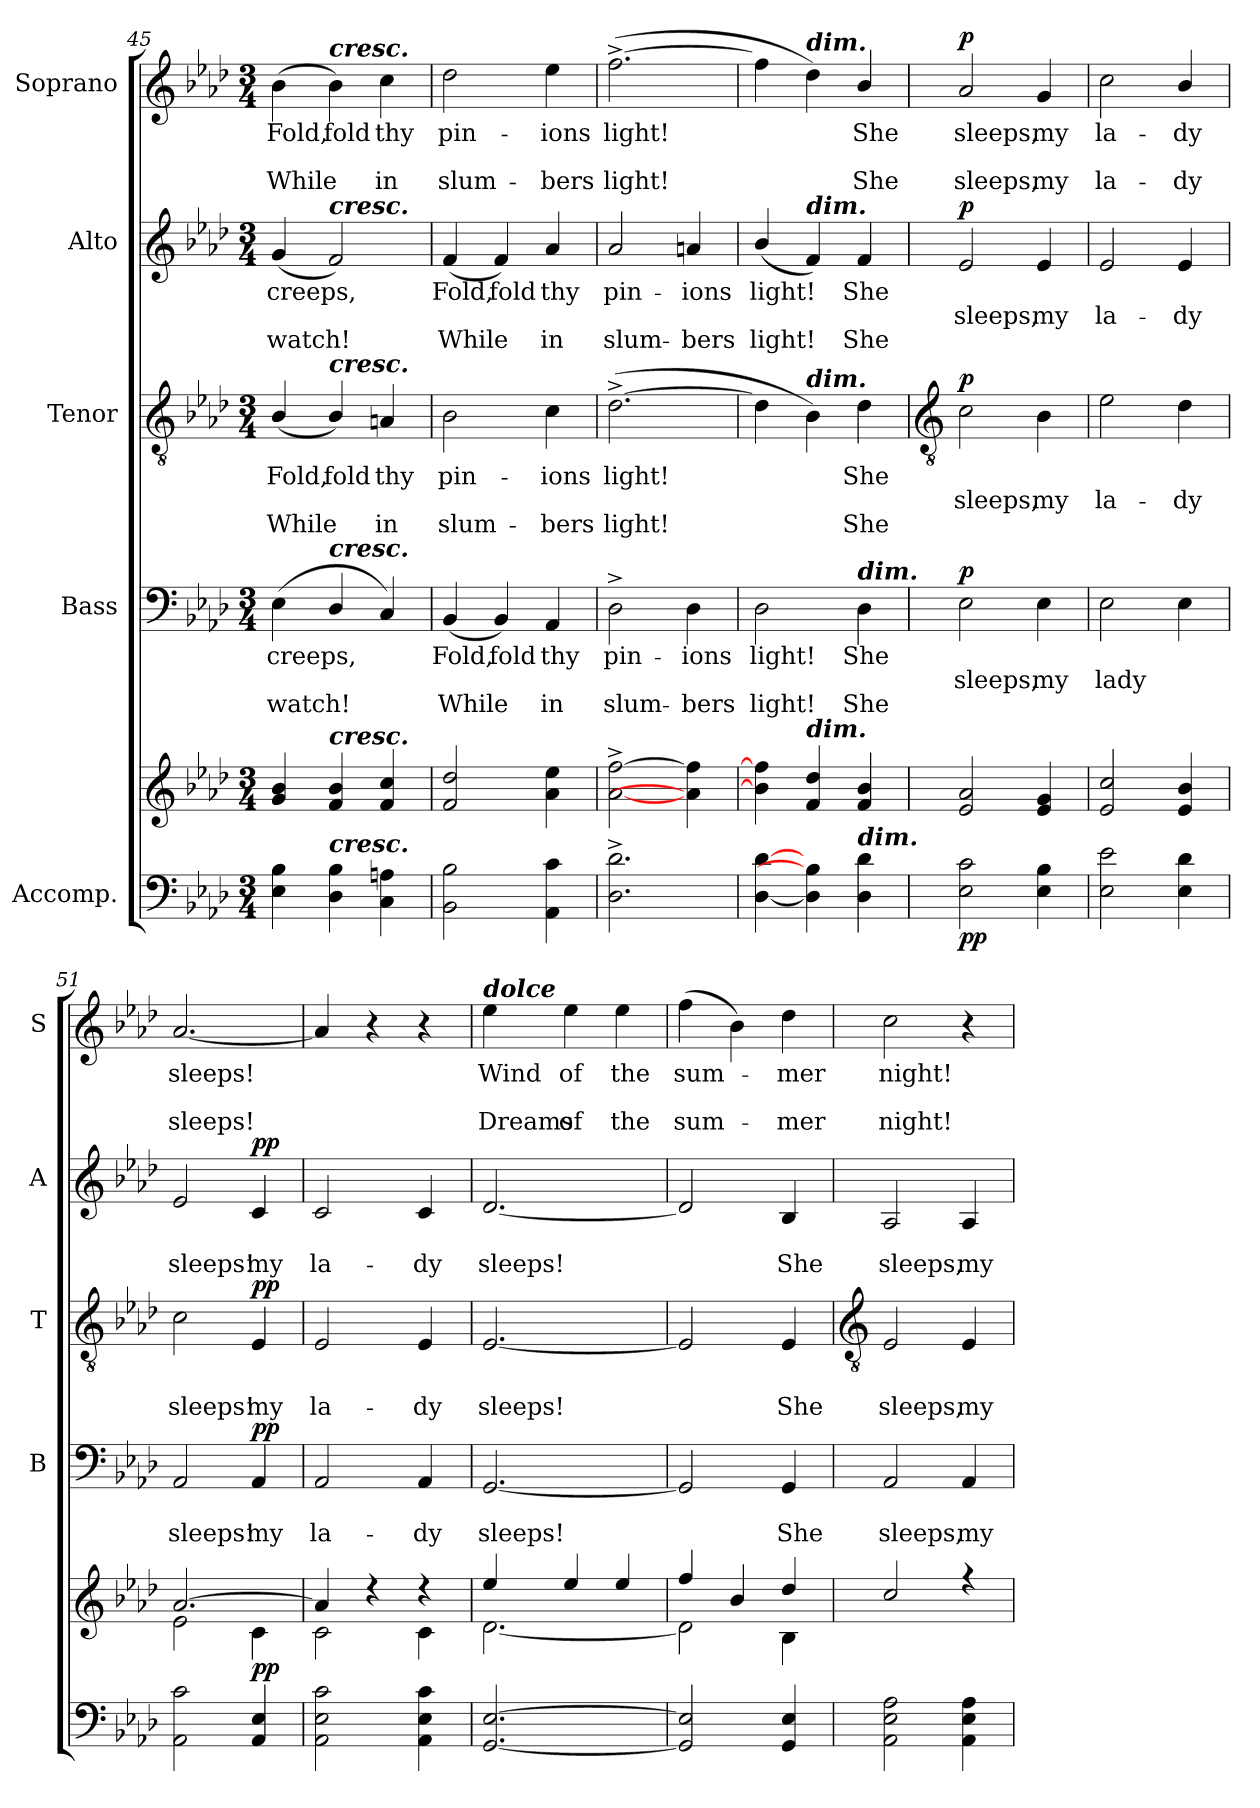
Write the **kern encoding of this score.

**kern	**kern	**dynam	**kern	**text	**text	**text	**dynam	**kern	**text	**text	**text	**dynam	**kern	**text	**text	**text	**dynam	**kern	**text	**text	**text	**dynam
*part5	*part5	*part5	*part4	*part4	*part4	*part4	*part4	*part3	*part3	*part3	*part3	*part3	*part2	*part2	*part2	*part2	*part2	*part1	*part1	*part1	*part1	*part1
*staff6	*staff5	*staff5/6	*staff4	*staff4	*staff4	*staff4	*staff4	*staff3	*staff3	*staff3	*staff3	*staff3	*staff2	*staff2	*staff2	*staff2	*staff2	*staff1	*staff1	*staff1	*staff1	*staff1
*I"Accomp.	*	*	*I"Bass	*	*	*	*	*I"Tenor	*	*	*	*	*I"Alto	*	*	*	*	*I"Soprano	*	*	*	*
*	*	*	*I'B	*	*	*	*	*I'T	*	*	*	*	*I'A	*	*	*	*	*I'S	*	*	*	*
*clefF4	*clefG2	*	*clefF4	*	*	*	*	*clefGv2	*	*	*	*	*clefG2	*	*	*	*	*clefG2	*	*	*	*
*k[b-e-a-d-]	*k[b-e-a-d-]	*	*k[b-e-a-d-]	*	*	*	*	*k[b-e-a-d-]	*	*	*	*	*k[b-e-a-d-]	*	*	*	*	*k[b-e-a-d-]	*	*	*	*
*A-:	*A-:	*	*A-:	*	*	*	*	*A-:	*	*	*	*	*A-:	*	*	*	*	*A-:	*	*	*	*
*M3/4	*M3/4	*	*M3/4	*	*	*	*	*M3/4	*	*	*	*	*M3/4	*	*	*	*	*M3/4	*	*	*	*
=45	=45	=45	=45	=45	=45	=45	=45	=45	=45	=45	=45	=45	=45	=45	=45	=45	=45	=45	=45	=45	=45	=45
!	!	!	!	!LO:LY:b	!	!LO:LY:b	!	!	!LO:LY:b	!	!LO:LY:b	!	!	!LO:LY:b	!	!LO:LY:b	!	!	!LO:LY:b	!	!LO:LY:b	!
4E- 4B-	4g 4b-	.	(<4E-	creeps,	.	watch!	.	(<4B-/	Fold,	.	While	.	(<4g	creeps,	.	watch!	.	(>4b-	Fold,	.	While	.
!	!	!	!	!	!	!	!	!	!	!	!	!	!	!	!	!	!	!LO:TX:a:Bi:t=cresc.	!	!	!	!
!	!	!	!	!	!	!	!	!	!	!	!	!	!LO:TX:a:Bi:t=cresc.	!	!	!	!	!	!	!	!	!
!	!	!	!	!	!	!	!	!LO:TX:a:Bi:t=cresc.	!	!	!	!	!	!	!	!	!	!	!	!	!	!
!	!	!	!LO:TX:a:Bi:t=cresc.	!	!	!	!	!	!	!	!	!	!	!	!	!	!	!	!	!	!	!
!	!LO:TX:a:Bi:t=cresc.	!	!	!	!	!	!	!	!	!	!	!	!	!	!	!	!	!	!	!	!	!
!LO:TX:a:Bi:t=cresc.	!	!	!	!	!	!	!	!	!	!	!	!	!	!	!	!	!	!	!	!	!	!
!	!	!	!	!	!	!	!	!	!LO:LY:b	!	!	!	!	!	!	!	!	!	!LO:LY:b	!	!	!
4D-\ 4B-\	4f 4b-	.	4D-/	.	.	.	.	4B-/)	fold	.	.	.	2f)	.	.	.	.	4b-)	fold	.	.	.
!	!	!	!	!	!	!	!	!	!LO:LY:b	!	!LO:LY:b	!	!	!	!	!	!	!	!LO:LY:b	!	!LO:LY:b	!
4C 4An	4f 4cc	.	4C)	.	.	.	.	4An	thy	.	in	.	.	.	.	.	.	4cc	thy	.	in	.
=46	=46	=46	=46	=46	=46	=46	=46	=46	=46	=46	=46	=46	=46	=46	=46	=46	=46	=46	=46	=46	=46	=46
!	!	!	!	!LO:LY:b	!	!LO:LY:b	!	!	!LO:LY:b	!	!LO:LY:b	!	!	!LO:LY:b	!	!LO:LY:b	!	!	!LO:LY:b	!	!LO:LY:b	!
2BB- 2B-	2f 2dd-	.	(<4BB-	Fold,	.	While	.	2B-	pin-	.	-slum-	.	(<4f	Fold,	.	While	.	2dd-	pin-	.	-slum-	.
!	!	!	!	!LO:LY:b	!	!	!	!	!	!	!	!	!	!LO:LY:b	!	!	!	!	!	!	!	!
.	.	.	4BB-)	fold	.	.	.	.	.	.	.	.	4f)	fold	.	.	.	.	.	.	.	.
!	!	!	!	!LO:LY:b	!	!LO:LY:b	!	!	!LO:LY:b	!	!LO:LY:b	!	!	!LO:LY:b	!	!LO:LY:b	!	!	!LO:LY:b	!	!LO:LY:b	!
4AA- 4c	4a- 4ee-	.	4AA-	thy	.	in	.	4c	-ions	.	bers	.	4a-	thy	.	in	.	4ee-	-ions	.	bers	.
=47	=47	=47	=47	=47	=47	=47	=47	=47	=47	=47	=47	=47	=47	=47	=47	=47	=47	=47	=47	=47	=47	=47
!	!	!	!	!LO:LY:b	!	!LO:LY:b	!	!	!LO:LY:b	!	!LO:LY:b	!	!	!LO:LY:b	!	!LO:LY:b	!	!	!LO:LY:b	!	!LO:LY:b	!
2.D-^ 2.d-^	[2a-^ [2ff^	.	2D-^	pin-	.	-slum-	.	(>[2.d-^	light!	.	light!	.	2a-	pin-	.	-slum-	.	(>[2.ff^	light!	.	light!	.
!	!	!	!	!LO:LY:b	!	!LO:LY:b	!	!	!	!	!	!	!	!LO:LY:b	!	!LO:LY:b	!	!	!	!	!	!
.	4a] 4ff]	.	4D-	-ions	.	bers	.	.	.	.	.	.	4an	-ions	.	bers	.	.	.	.	.	.
=48	=48	=48	=48	=48	=48	=48	=48	=48	=48	=48	=48	=48	=48	=48	=48	=48	=48	=48	=48	=48	=48	=48
!	!	!	!	!LO:LY:b	!	!LO:LY:b	!	!	!	!	!	!	!	!LO:LY:b	!	!LO:LY:b	!	!	!	!	!	!
[4D- [4d-	4b-] 4ff]	.	2D-	light!	.	light!	.	4d-]	.	.	.	.	(<4b-/	light!	.	light!	.	4ff]	.	.	.	.
!	!	!	!	!	!	!	!	!	!	!	!	!	!	!	!	!	!	!LO:TX:a:Bi:t=dim.	!	!	!	!
!	!	!	!	!	!	!	!	!	!	!	!	!	!LO:TX:a:Bi:t=dim.	!	!	!	!	!	!	!	!	!
!	!	!	!	!	!	!	!	!LO:TX:a:Bi:t=dim.	!	!	!	!	!	!	!	!	!	!	!	!	!	!
!	!LO:TX:a:Bi:t=dim.	!	!	!	!	!	!	!	!	!	!	!	!	!	!	!	!	!	!	!	!	!
4D-] 4B-]	4f 4dd-	.	.	.	.	.	.	4B-)	.	.	.	.	4f)	.	.	.	.	4dd-)	.	.	.	.
!	!	!	!LO:TX:a:Bi:t=dim.	!	!	!	!	!	!	!	!	!	!	!	!	!	!	!	!	!	!	!
!LO:TX:a:Bi:t=dim.	!	!	!	!	!	!	!	!	!	!	!	!	!	!	!	!	!	!	!	!	!	!
!	!	!	!	!LO:LY:b	!	!LO:LY:b	!	!	!LO:LY:b	!	!LO:LY:b	!	!	!LO:LY:b	!	!LO:LY:b	!	!	!LO:LY:b	!	!LO:LY:b	!
4D- 4d-	4f/ 4b-/	.	4D-	She	.	She	.	4d-	She	.	She	.	4f	She	.	She	.	4b-/	She	.	She	.
!!LO:LB:g=z
=49	=49	=49	=49	=49	=49	=49	=49	=49	=49	=49	=49	=49	=49	=49	=49	=49	=49	=49	=49	=49	=49	=49
*	*	*	*	*	*	*	*	*clefGv2	*	*	*	*	*	*	*	*	*	*	*	*	*	*
*	*^	*	*	*	*	*	*	*	*	*	*	*	*	*	*	*	*	*	*	*	*	*
!	!	!LO:N:vis=1	!LO:DY:b=2	!	!	!LO:LY:b	!	!	!	!	!LO:LY:b	!	!	!	!	!LO:LY:b	!	!	!	!LO:LY:b	!	!LO:LY:b	!
!	!	!	!LO:DY:n=1:b	!	!	!	!	!LO:DY:b	!	!	!	!	!LO:DY:b	!	!	!	!	!LO:DY:b	!	!	!	!	!LO:DY:b
2E- 2c	2e-/ 2a-/	2.ryy	p p	2E-	.	sleeps,	.	p	2c	.	sleeps,	.	p	2e-	.	sleeps,	.	p	2a-	sleeps,	.	sleeps,	p
!	!	!	!	!	!	!LO:LY:b	!	!	!	!	!LO:LY:b	!	!	!	!	!LO:LY:b	!	!	!	!LO:LY:b	!	!LO:LY:b	!
4E- 4B-	4e-/ 4g/	.	.	4E-	.	my	.	.	4B-	.	my	.	.	4e-	.	my	.	.	4g	my	.	my	.
=50	=50	=50	=50	=50	=50	=50	=50	=50	=50	=50	=50	=50	=50	=50	=50	=50	=50	=50	=50	=50	=50	=50	=50
!	!	!LO:N:vis=1	!	!	!	!LO:LY:b	!	!	!	!	!LO:LY:b	!	!	!	!	!LO:LY:b	!	!	!	!LO:LY:b	!	!LO:LY:b	!
2E- 2e-	2e-/ 2cc/	2.ryy	.	2E-	.	lady	.	.	2e-	.	la-	.	.	2e-	.	la-	.	.	2cc	la-	.	-la-	.
!	!	!	!	!	!	!	!	!	!	!	!LO:LY:b	!	!	!	!	!LO:LY:b	!	!	!	!LO:LY:b	!	!LO:LY:b	!
4E- 4d-	4e-/ 4b-/	.	.	4E-	.	.	.	.	4d-	.	-dy	.	.	4e-	.	-dy	.	.	4b-/	-dy	.	dy	.
=51	=51	=51	=51	=51	=51	=51	=51	=51	=51	=51	=51	=51	=51	=51	=51	=51	=51	=51	=51	=51	=51	=51	=51
!	!	!	!	!	!	!LO:LY:b	!	!	!	!	!LO:LY:b	!	!	!	!	!LO:LY:b	!	!	!	!LO:LY:b	!	!LO:LY:b	!
2AA- 2c	[2.a-/	2e-\	.	2AA-	.	sleeps!	.	.	2c	.	sleeps!	.	.	2e-	.	sleeps!	.	.	[2.a-	sleeps!	.	sleeps!	.
!	!	!	!LO:DY:a=2	!	!	!LO:LY:b	!	!LO:DY:b	!	!	!LO:LY:b	!	!LO:DY:b	!	!	!LO:LY:b	!	!LO:DY:b	!	!	!	!	!
4AA- 4E-	.	4c\	pp	4AA-	.	my	.	pp	4E-	.	my	.	pp	4c	.	my	.	pp	.	.	.	.	.
=52	=52	=52	=52	=52	=52	=52	=52	=52	=52	=52	=52	=52	=52	=52	=52	=52	=52	=52	=52	=52	=52	=52	=52
!	!	!	!	!	!	!LO:LY:b	!	!	!	!	!LO:LY:b	!	!	!	!	!LO:LY:b	!	!	!	!	!	!	!
2AA- 2E- 2c	4a-/]	2c\	.	2AA-	.	la-	.	.	2E-	.	la-	.	.	2c	.	la-	.	.	4a-]	.	.	.	.
.	4r	.	.	.	.	.	.	.	.	.	.	.	.	.	.	.	.	.	4r	.	.	.	.
!	!	!	!	!	!	!LO:LY:b	!	!	!	!	!LO:LY:b	!	!	!	!	!LO:LY:b	!	!	!	!	!	!	!
4AA- 4E- 4c	4r	4c\	.	4AA-	.	-dy	.	.	4E-	.	-dy	.	.	4c	.	-dy	.	.	4r	.	.	.	.
=53	=53	=53	=53	=53	=53	=53	=53	=53	=53	=53	=53	=53	=53	=53	=53	=53	=53	=53	=53	=53	=53	=53	=53
!	!	!	!	!	!	!	!	!	!	!	!	!	!	!	!	!	!	!	!LO:TX:a:Bi:t=dolce	!	!	!	!
!	!	!	!	!	!	!LO:LY:b	!	!	!	!	!LO:LY:b	!	!	!	!	!LO:LY:b	!	!	!	!LO:LY:b	!	!LO:LY:b	!
[2.GG [2.E-	4ee-/	[2.d-\	.	[2.GG	.	sleeps!	.	.	[2.E-	.	sleeps!	.	.	[2.d-	.	sleeps!	.	.	4ee-	Wind	.	Dreams	.
!	!	!	!	!	!	!	!	!	!	!	!	!	!	!	!	!	!	!	!	!LO:LY:b	!	!LO:LY:b	!
.	4ee-/	.	.	.	.	.	.	.	.	.	.	.	.	.	.	.	.	.	4ee-	of	.	of	.
!	!	!	!	!	!	!	!	!	!	!	!	!	!	!	!	!	!	!	!	!LO:LY:b	!	!LO:LY:b	!
.	4ee-/	.	.	.	.	.	.	.	.	.	.	.	.	.	.	.	.	.	4ee-	the	.	the	.
=54	=54	=54	=54	=54	=54	=54	=54	=54	=54	=54	=54	=54	=54	=54	=54	=54	=54	=54	=54	=54	=54	=54	=54
!	!	!	!	!	!	!	!	!	!	!	!	!	!	!	!	!	!	!	!	!LO:LY:b	!	!LO:LY:b	!
2GG] 2E-]	4ff/	2d-\]	.	2GG]	.	.	.	.	2E-]	.	.	.	.	2d-]	.	.	.	.	(>4ff	sum-	.	sum-	.
.	4b-/	.	.	.	.	.	.	.	.	.	.	.	.	.	.	.	.	.	4b-)	.	.	.	.
!	!	!	!	!	!	!LO:LY:b	!	!	!	!	!LO:LY:b	!	!	!	!	!LO:LY:b	!	!	!	!LO:LY:b	!	!LO:LY:b	!
4GG 4E-	4dd-/	4B-\	.	4GG	.	She	.	.	4E-	.	She	.	.	4B-	.	She	.	.	4dd-	mer	.	mer	.
!!LO:LB:g=z
=55	=55	=55	=55	=55	=55	=55	=55	=55	=55	=55	=55	=55	=55	=55	=55	=55	=55	=55	=55	=55	=55	=55	=55
*	*	*	*	*	*	*	*	*	*clefGv2	*	*	*	*	*	*	*	*	*	*	*	*	*	*
!	!	!LO:N:vis=1	!	!	!	!LO:LY:b	!	!	!	!	!LO:LY:b	!	!	!	!	!LO:LY:b	!	!	!	!LO:LY:b	!	!LO:LY:b	!
2AA- 2E- 2A-	2cc/	2.ryy	.	2AA-	.	sleeps,	.	.	2E-	.	sleeps,	.	.	2A-	.	sleeps,	.	.	2cc	night!	.	night!	.
!	!	!	!	!	!	!LO:LY:b	!	!	!	!	!LO:LY:b	!	!	!	!	!LO:LY:b	!	!	!	!	!	!	!
4AA- 4E- 4A-	4r	.	.	4AA-	.	my	.	.	4E-	.	my	.	.	4A-	.	my	.	.	4r	.	.	.	.
*	*v	*v	*	*	*	*	*	*	*	*	*	*	*	*	*	*	*	*	*	*	*	*	*
=	=	=	=	=	=	=	=	=	=	=	=	=	=	=	=	=	=	=	=	=	=	=
*-	*-	*-	*-	*-	*-	*-	*-	*-	*-	*-	*-	*-	*-	*-	*-	*-	*-	*-	*-	*-	*-	*-
